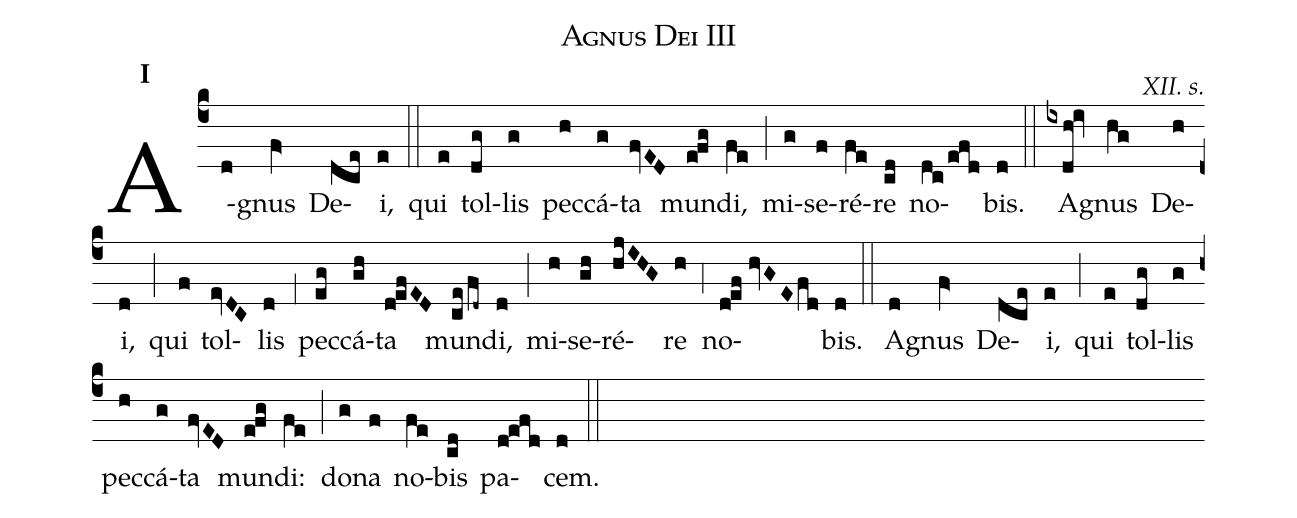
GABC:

name:Agnus Dei III;
mode:I;
office-part:Kyriale;
commentary:XII. s.;
%%
(c4) A(d)gnus(fV>) De(dce)i,(e) (::) qui(e) tol(dg)lis(g) pec(h)cá(g)ta(fvED) mun(e!fg)di,(fe) (;) mi(g)se(f)ré(fe)re(cd) no(dc/efd)bis.(d) (::) A(ixdh!iv)gnus(hg) De(h)i,(d) (;) qui(f) tol(evDC)lis(d) (,1) pec(eg)cá(gh)ta(d!efED) mun(ce/fd~)di,(d) (;) mi(h)se(gh)ré(hjIHG)re(h) (,4) no(d!ef//hvGE/fd)bis.(d) (::) A(d)gnus(fV>) De(dce)i,(e) (;) qui(e) tol(dg)lis(g) pec(h)cá(g)ta(fvED) mun(e!fg)di:(fe) (;) do(g)na(f) no(fe)bis(cd) pa(d!efd)cem.(d) (::)
